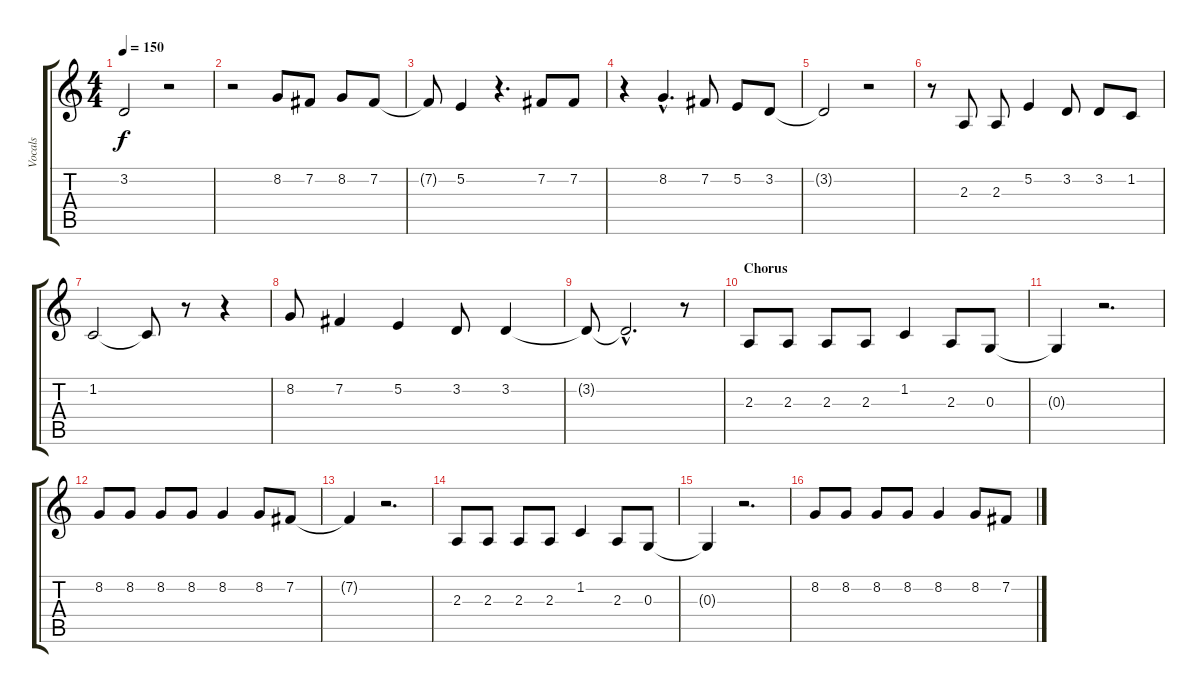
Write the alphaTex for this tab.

\track ("Vocals" "Vocals") {instrument lead2sawtooth}
\staff {score tabs}
\tuning (E4 B3 G3 D3 A2 E2) {hide}
\ts (4 4)
\tempo 150
\clef g2
\ks c
3.2{t}.2{dy f} r.2 |
r.2 8.2.8 7.2.8 8.2.8 7.2.8 |
7.2{t}.8 5.2.4 r.4{d} 7.2.8 7.2.8 |
r.4 8.2{hac}.4{d} 7.2.8 5.2.8 3.2.8 |
3.2{t}.2 r.2 |
r.8 2.3.8 2.3.8 5.2.4 3.2.8 3.2.8 1.2.8 |
1.2.2 1.2{t}.8 r.8 r.4 |
8.2.8 7.2.4 5.2.4 3.2.8 3.2.4 |
3.2{t}.8 3.2{hac t}.2{d} r.8 |
\section ("" "Chorus")
2.3.8 2.3.8 2.3.8 2.3.8 1.2.4 2.3.8 0.3.8 |
0.3{t}.4 r.2{d} |
8.2.8 8.2.8 8.2.8 8.2.8 8.2.4 8.2.8 7.2.8 |
7.2{t}.4 r.2{d} |
2.3.8 2.3.8 2.3.8 2.3.8 1.2.4 2.3.8 0.3.8 |
0.3{t}.4 r.2{d} |
8.2.8 8.2.8 8.2.8 8.2.8 8.2.4 8.2.8 7.2.8
